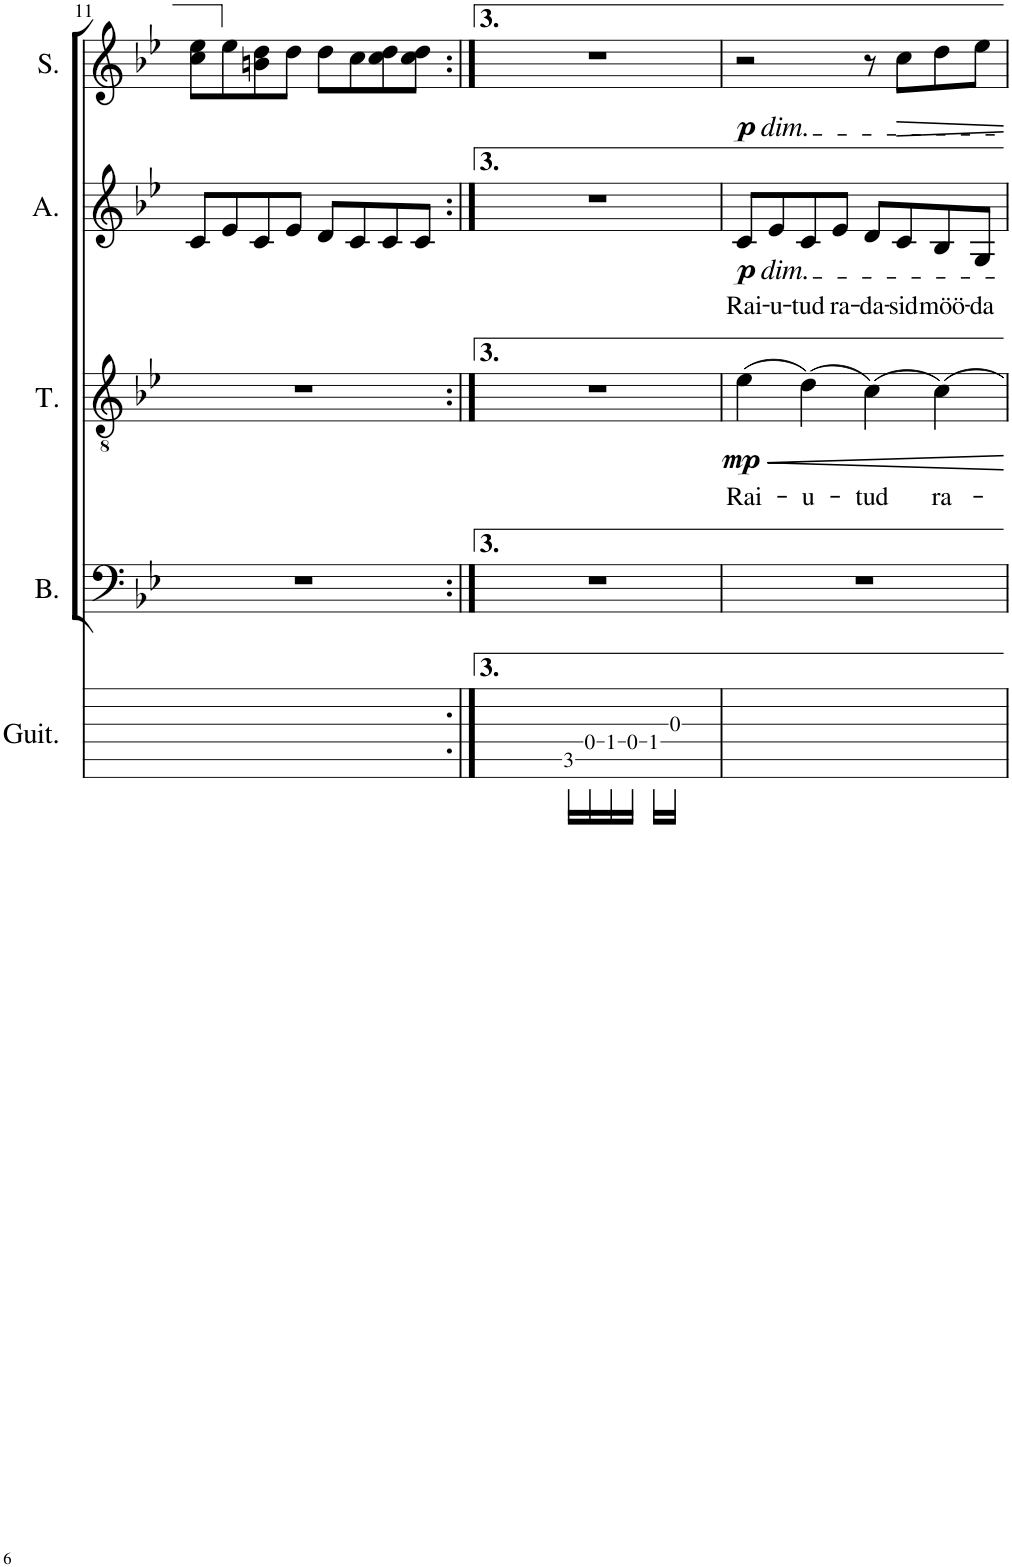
**kern	**kern	**kern	**text	**dynam	**kern	**text	**dynam	**kern	**dynam
*part5	*part4	*part3	*part3	*part3	*part2	*part2	*part2	*part1	*part1
*staff5	*staff4	*staff3	*staff3	*staff3	*staff2	*staff2	*staff2	*staff1	*staff1
*I"Guit.	*I"Bass	*I"Tenor	*	*	*I"Alto	*	*	*I"Soprano	*
*I'Guit.	*I'B.	*I'T.	*	*	*I'A.	*	*	*I'S.	*
!!LO:PB:g=z
*	*clefF4	*clefGv2	*	*	*clefG2	*	*	*clefG2	*
*k[b-e-]	*k[b-e-]	*k[b-e-]	*	*	*k[b-e-]	*	*	*k[b-e-]	*
*M4/4	*M4/4	*M4/4	*	*	*M4/4	*	*	*M4/4	*
=11	=11	=11	=11	=11	=11	=11	=11	=11	=11
*^	*	*	*	*	*	*	*	*	*
1r	8ryy	1r	1r	.	.	8c/L	.	.	8cc\ 8ee-\L	.
.	8r	.	.	.	.	8e-/	.	.	8ee-\	.
.	4r	.	.	.	.	8c/	.	.	8bn\ 8dd\	.
.	.	.	.	.	.	8e-/J	.	.	8dd\J	.
.	2r	.	.	.	.	8d/L	.	.	8dd\L	.
.	.	.	.	.	.	8c/	.	.	8cc\	.
.	.	.	.	.	.	8c/	.	.	8cc\ 8dd\	.
.	.	.	.	.	.	8c/J	.	.	8cc\ 8dd\J	.
*v	*v	*	*	*	*	*	*	*	*	*
=12:|!	=12:|!	=12:|!	=12:|!	=12:|!	=12:|!	=12:|!	=12:|!	=12:|!	=12:|!
2r	1r	1r	.	.	1r	.	.	1r	.
16C\LL	.	.	.	.	.	.	.	.	.
16D\	.	.	.	.	.	.	.	.	.
16E-\	.	.	.	.	.	.	.	.	.
16D\JJ	.	.	.	.	.	.	.	.	.
16E-\LL	.	.	.	.	.	.	.	.	.
16G\JJ	.	.	.	.	.	.	.	.	.
8r	.	.	.	.	.	.	.	.	.
=13	=13	=13	=13	=13	=13	=13	=13	=13	=13
!	!	!	!	!	!	!	!	!LO:TX:b:i:t=dim.	!
!	!	!	!	!	!LO:TX:b:i:t=dim.	!	!	!	!
!	!	!	!LO:LY:b	!LO:DY:b	!	!LO:LY:b	!LO:DY:b	!	!LO:DY:b
1r	1r	(4e-\	Rai-	mp	8c/L	Rai-	p	2r	p
!	!	!	!	!	!	!LO:LY:b	!	!	!
.	.	.	.	.	8e-/	-u-	.	.	.
!	!	!	!LO:LY:b	!	!	!LO:LY:b	!	!	!
.	.	(4d\)	-u-	.	8c/	-tud	.	.	.
!	!	!	!	!	!	!LO:LY:b	!	!	!
.	.	.	.	.	8e-/J	ra-	.	.	.
!	!	!	!LO:LY:b	!	!	!LO:LY:b	!	!	!
.	.	(4c\)	-tud	.	8d/L	-da-	.	8r	.
!	!	!	!	!	!	!LO:LY:b	!	!	!
.	.	.	.	.	8c/	-sid	.	8cc\L	.
!	!	!	!LO:LY:b	!	!	!LO:LY:b	!	!	!
.	.	4c\)	ra-	.	8B-/	möö-	.	8dd\	.
!	!	!	!	!	!	!LO:LY:b	!	!	!
.	.	.	.	.	8G/J	-da	.	8ee-\J	.
=	=	=	=	=	=	=	=	=	=
*-	*-	*-	*-	*-	*-	*-	*-	*-	*-
